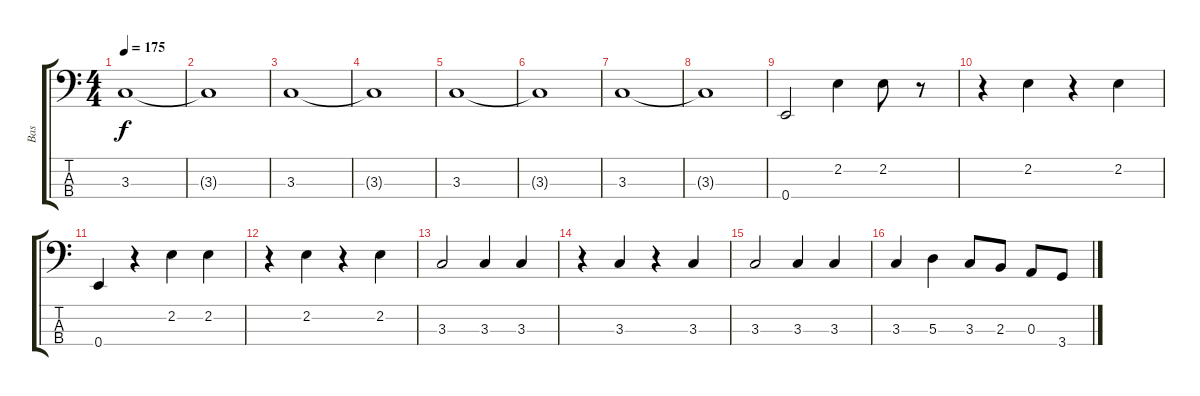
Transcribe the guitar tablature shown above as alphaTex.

\track ("Bas" "Bas") {instrument electricbasspick}
\staff {score tabs}
\tuning (G2 D2 A1 E1) {hide}
\ts (4 4)
\tempo 175
\clef f4
\ks c
3.3.1{dy f} |
3.3{t}.1 |
3.3.1 |
3.3{t}.1 |
3.3.1 |
3.3{t}.1 |
3.3.1 |
3.3{t}.1 |
0.4.2 2.2.4 2.2.8 r.8 |
r.4 2.2.4 r.4 2.2.4 |
0.4.4 r.4 2.2.4 2.2.4 |
r.4 2.2.4 r.4 2.2.4 |
3.3.2 3.3.4 3.3.4 |
r.4 3.3.4 r.4 3.3.4 |
3.3.2 3.3.4 3.3.4 |
3.3.4 5.3.4 3.3.8 2.3.8 0.3.8 3.4.8
